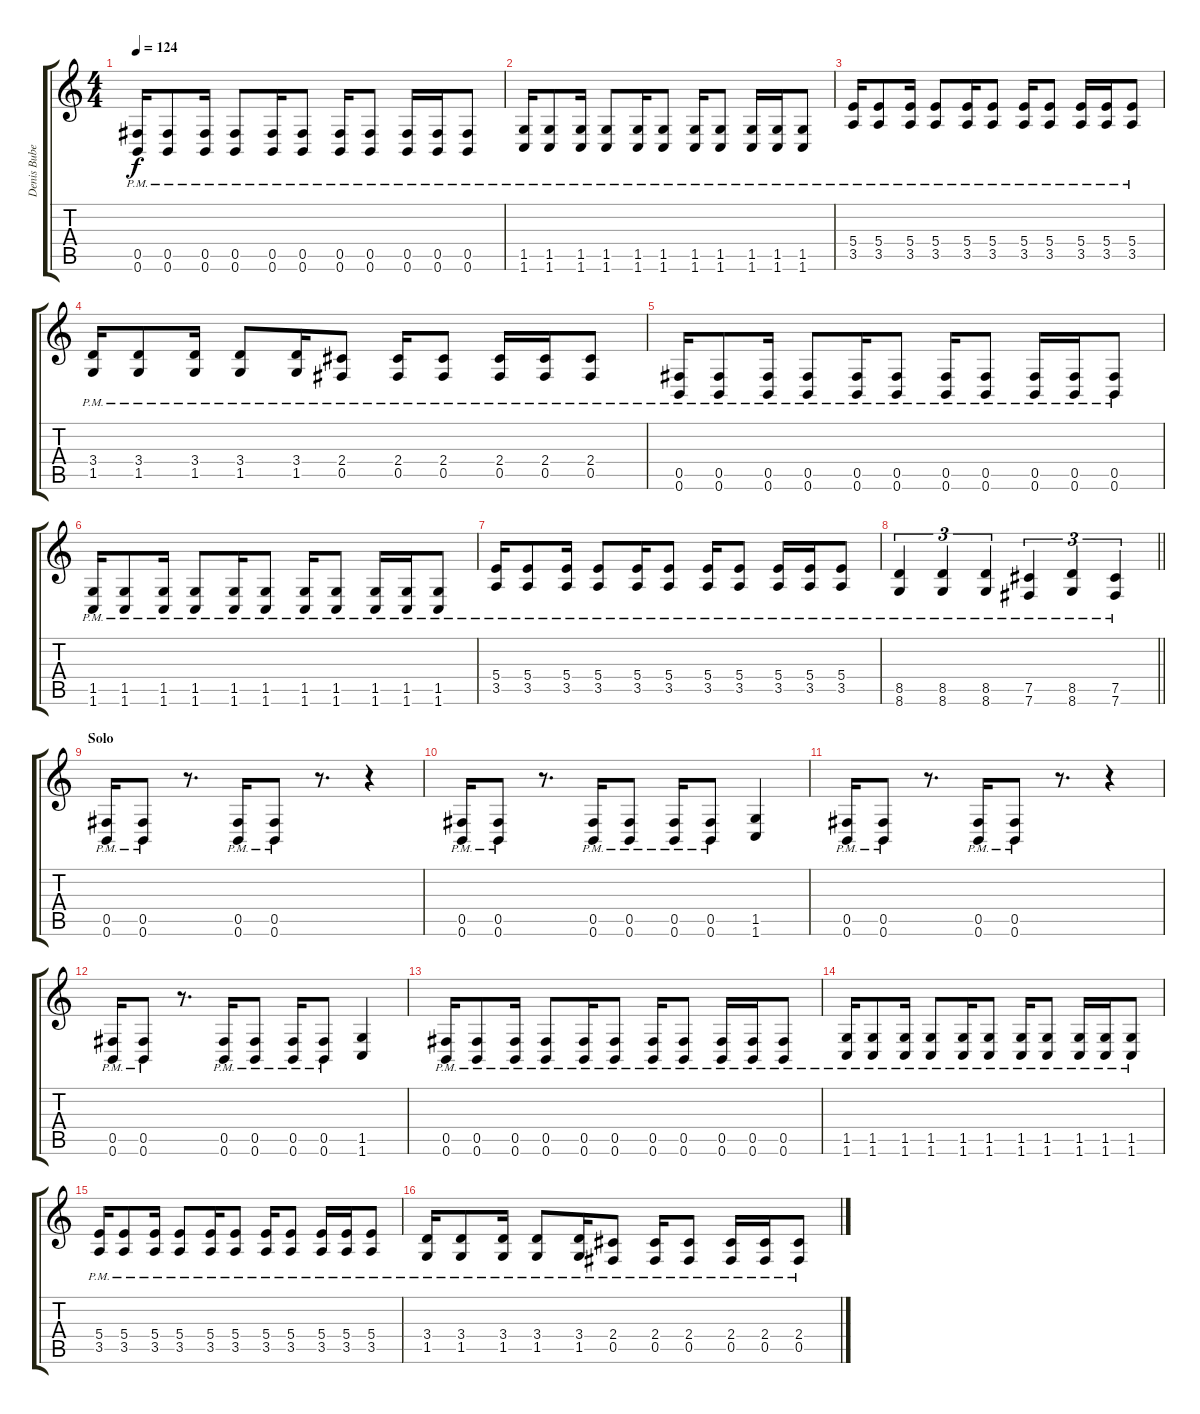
\track ("Denis Bubel " "Denis Bube") {instrument distortionguitar}
\staff {score tabs}
\tuning (Db4 Ab3 E3 B2 Gb2 B1) {hide}
\ts (4 4)
\tempo 124
\clef g2
\ks c
(0.5{pm} 0.6{pm}).16{dy f} (0.5{pm} 0.6{pm}).8 (0.5{pm} 0.6{pm}).16 (0.5{pm} 0.6{pm}).8 (0.5{pm} 0.6{pm}).16 (0.5{pm} 0.6{pm}).8 (0.5{pm} 0.6{pm}).16 (0.5{pm} 0.6{pm}).8 (0.5{pm} 0.6{pm}).16 (0.5{pm} 0.6{pm}).16 (0.5{pm} 0.6{pm}).8 |
(1.5{pm} 1.6{pm}).16 (1.5{pm} 1.6{pm}).8 (1.5{pm} 1.6{pm}).16 (1.5{pm} 1.6{pm}).8 (1.5{pm} 1.6{pm}).16 (1.5{pm} 1.6{pm}).8 (1.5{pm} 1.6{pm}).16 (1.5{pm} 1.6{pm}).8 (1.5{pm} 1.6{pm}).16 (1.5{pm} 1.6{pm}).16 (1.5{pm} 1.6{pm}).8 |
(5.4{pm} 3.5{pm}).16 (5.4{pm} 3.5{pm}).8 (5.4{pm} 3.5{pm}).16 (5.4{pm} 3.5{pm}).8 (5.4{pm} 3.5{pm}).16 (5.4{pm} 3.5{pm}).8 (5.4{pm} 3.5{pm}).16 (5.4{pm} 3.5{pm}).8 (5.4{pm} 3.5{pm}).16 (5.4{pm} 3.5{pm}).16 (5.4{pm} 3.5{pm}).8 |
(3.4{pm} 1.5{pm}).16 (3.4{pm} 1.5{pm}).8 (3.4{pm} 1.5{pm}).16 (3.4{pm} 1.5{pm}).8 (3.4{pm} 1.5{pm}).16 (2.4{pm} 0.5{pm}).8 (2.4{pm} 0.5{pm}).16 (2.4{pm} 0.5{pm}).8 (2.4{pm} 0.5{pm}).16 (2.4{pm} 0.5{pm}).16 (2.4{pm} 0.5{pm}).8 |
(0.5{pm} 0.6{pm}).16 (0.5{pm} 0.6{pm}).8 (0.5{pm} 0.6{pm}).16 (0.5{pm} 0.6{pm}).8 (0.5{pm} 0.6{pm}).16 (0.5{pm} 0.6{pm}).8 (0.5{pm} 0.6{pm}).16 (0.5{pm} 0.6{pm}).8 (0.5{pm} 0.6{pm}).16 (0.5{pm} 0.6{pm}).16 (0.5{pm} 0.6{pm}).8 |
(1.5{pm} 1.6{pm}).16 (1.5{pm} 1.6{pm}).8 (1.5{pm} 1.6{pm}).16 (1.5{pm} 1.6{pm}).8 (1.5{pm} 1.6{pm}).16 (1.5{pm} 1.6{pm}).8 (1.5{pm} 1.6{pm}).16 (1.5{pm} 1.6{pm}).8 (1.5{pm} 1.6{pm}).16 (1.5{pm} 1.6{pm}).16 (1.5{pm} 1.6{pm}).8 |
(5.4{pm} 3.5{pm}).16 (5.4{pm} 3.5{pm}).8 (5.4{pm} 3.5{pm}).16 (5.4{pm} 3.5{pm}).8 (5.4{pm} 3.5{pm}).16 (5.4{pm} 3.5{pm}).8 (5.4{pm} 3.5{pm}).16 (5.4{pm} 3.5{pm}).8 (5.4{pm} 3.5{pm}).16 (5.4{pm} 3.5{pm}).16 (5.4{pm} 3.5{pm}).8 |
\barLineRight lightlight
(8.5{pm} 8.6{pm}).4{tu (3 2)} (8.5{pm} 8.6{pm}).4{tu (3 2)} (8.5{pm} 8.6{pm}).4{tu (3 2)} (7.5{pm} 7.6{pm}).4{tu (3 2)} (8.5{pm} 8.6{pm}).4{tu (3 2)} (7.5{pm} 7.6{pm}).4{tu (3 2)} |
\section ("" "Solo")
(0.5{pm} 0.6{pm}).16 (0.5{pm} 0.6{pm}).8 r.8{d} (0.5{pm} 0.6{pm}).16 (0.5{pm} 0.6{pm}).8 r.8{d} r.4 |
(0.5{pm} 0.6{pm}).16 (0.5{pm} 0.6{pm}).8 r.8{d} (0.5{pm} 0.6{pm}).16 (0.5{pm} 0.6{pm}).8 (0.5{pm} 0.6{pm}).16 (0.5{pm} 0.6{pm}).8 (1.5 1.6).4 |
(0.5{pm} 0.6{pm}).16 (0.5{pm} 0.6{pm}).8 r.8{d} (0.5{pm} 0.6{pm}).16 (0.5{pm} 0.6{pm}).8 r.8{d} r.4 |
(0.5{pm} 0.6{pm}).16 (0.5{pm} 0.6{pm}).8 r.8{d} (0.5{pm} 0.6{pm}).16 (0.5{pm} 0.6{pm}).8 (0.5{pm} 0.6{pm}).16 (0.5{pm} 0.6{pm}).8 (1.5 1.6).4 |
(0.5{pm} 0.6{pm}).16 (0.5{pm} 0.6{pm}).8 (0.5{pm} 0.6{pm}).16 (0.5{pm} 0.6{pm}).8 (0.5{pm} 0.6{pm}).16 (0.5{pm} 0.6{pm}).8 (0.5{pm} 0.6{pm}).16 (0.5{pm} 0.6{pm}).8 (0.5{pm} 0.6{pm}).16 (0.5{pm} 0.6{pm}).16 (0.5{pm} 0.6{pm}).8 |
(1.5{pm} 1.6{pm}).16 (1.5{pm} 1.6{pm}).8 (1.5{pm} 1.6{pm}).16 (1.5{pm} 1.6{pm}).8 (1.5{pm} 1.6{pm}).16 (1.5{pm} 1.6{pm}).8 (1.5{pm} 1.6{pm}).16 (1.5{pm} 1.6{pm}).8 (1.5{pm} 1.6{pm}).16 (1.5{pm} 1.6{pm}).16 (1.5{pm} 1.6{pm}).8 |
(5.4{pm} 3.5{pm}).16 (5.4{pm} 3.5{pm}).8 (5.4{pm} 3.5{pm}).16 (5.4{pm} 3.5{pm}).8 (5.4{pm} 3.5{pm}).16 (5.4{pm} 3.5{pm}).8 (5.4{pm} 3.5{pm}).16 (5.4{pm} 3.5{pm}).8 (5.4{pm} 3.5{pm}).16 (5.4{pm} 3.5{pm}).16 (5.4{pm} 3.5{pm}).8 |
(3.4{pm} 1.5{pm}).16 (3.4{pm} 1.5{pm}).8 (3.4{pm} 1.5{pm}).16 (3.4{pm} 1.5{pm}).8 (3.4{pm} 1.5{pm}).16 (2.4{pm} 0.5{pm}).8 (2.4{pm} 0.5{pm}).16 (2.4{pm} 0.5{pm}).8 (2.4{pm} 0.5{pm}).16 (2.4{pm} 0.5{pm}).16 (2.4{pm} 0.5{pm}).8
